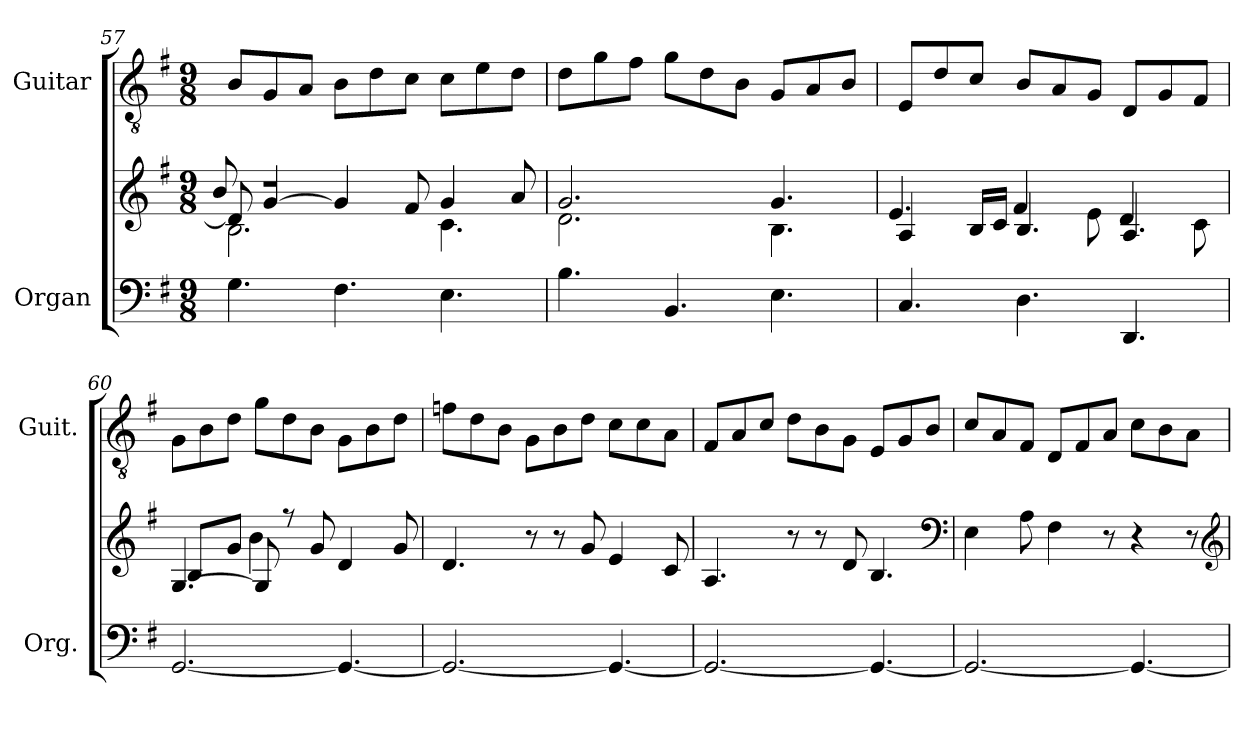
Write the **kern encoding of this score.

**kern	**kern	**kern
*part2	*part2	*part1
*staff3	*staff2	*staff1
*I"Organ	*	*I"Guitar
*I'Org.	*	*I'Guit.
!!LO:LB:g=z
*clefF4	*clefG2	*clefGv2
*k[f#]	*k[f#]	*k[f#]
*G:	*G:	*G:
*M9/8	*M9/8	*M9/8
=57	=57	=57
*	*^	*
*	*	*^	*
4.G\	8d/]	2.B\	8b/	8B/L
.	[4g/	.	1r	8G/
.	.	.	.	8A/J
4.F#\	4g/]	.	.	8B\L
.	.	.	.	8d\
.	8f#/	.	.	8c\J
4.E\	4g/	4.c\	.	8c\L
.	.	.	.	8e\
.	8a/	.	.	8d\J
*	*	*v	*v	*
=58	=58	=58	=58
4.B\	2.g/	2.d\	8d\L
.	.	.	8g\
.	.	.	8f#\J
4.BB/	.	.	8g\L
.	.	.	8d\
.	.	.	8B\J
4.E\	4.g/	4.B\	8G/L
.	.	.	8A/
.	.	.	8B/J
=59	=59	=59	=59
4.C/	4A/	4.e/	8E/L
.	.	.	8d/
.	16B/LL	.	8c/J
.	16c/JJ	.	.
4.D\	4.B/	4f#/	8B/L
.	.	.	8A/
.	.	8e\	8G/J
4.DD/	4.A/	4d/	8D/L
.	.	.	8G/
.	.	8c\	8F#/J
=60	=60	=60	=60
[2.GG/	[4.G/	8B/L	8G\L
.	.	8ryy	8B\
.	.	8g/J	8d\J
.	8G/]	4b\	8g\L
.	8r	.	8d\
.	8g/	2ryy	8B\J
4.GG/_	4d/	.	8G\L
.	.	.	8B\
.	8g/	.	8d\J
*	*v	*v	*
!!LO:PB:g=z
=61	=61	=61
2.GG/_	4.d/	8fn\L
.	.	8d\
.	.	8B\J
.	8r	8G\L
.	8r	8B\
.	8g/	8d\J
4.GG/_	4e/	8c\L
.	.	8c\
.	8c/	8A\J
=62	=62	=62
2.GG/_	4.A/	8F#/L
.	.	8A/
.	.	8c/J
.	8r	8d\L
.	8r	8B\
.	8d/	8G\J
4.GG/_	4.B/	8E/L
.	.	8G/
.	.	8B/J
*	*clefF4	*
=63	=63	=63
2.GG/_	4E\	8c/L
.	.	8A/
.	8A\	8F#/J
.	4F#\	8D/L
.	.	8F#/
.	8r	8A/J
4.GG/_	4r	8c\L
.	.	8B\
.	8r	8A\J
*	*clefG2	*
=	=	=
*-	*-	*-
